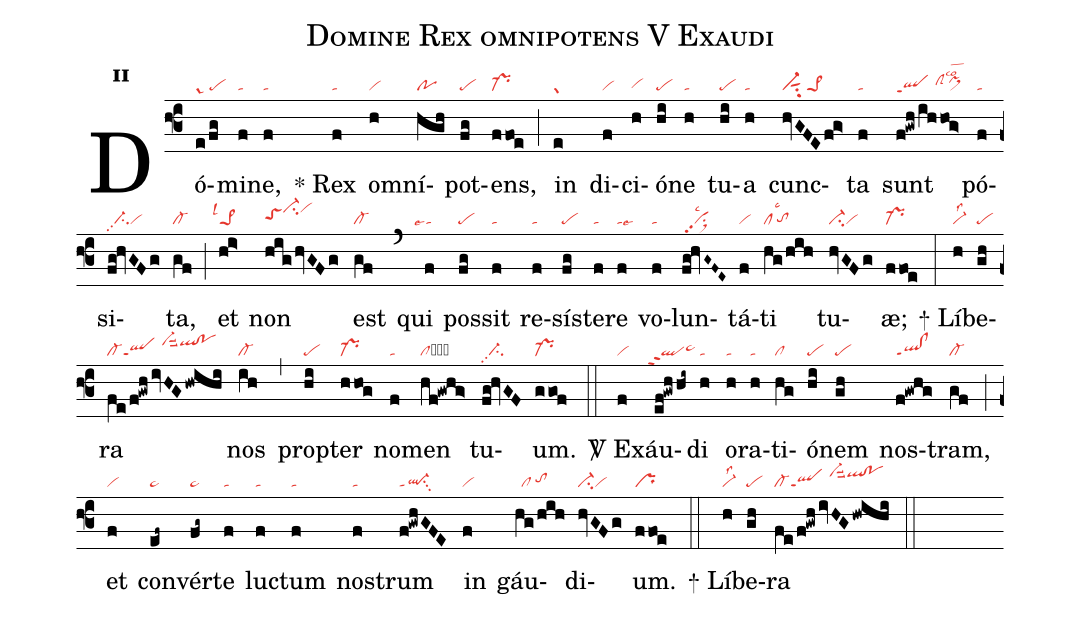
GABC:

name:Domine Rex omnipotens V Exaudi;
office-part:re;
mode:2;
nabc-lines:1;
%%
initial-style: 1;
name:Domine Rex omnipotens;
mode: 2;
office-part: Responsorium;
annotation: Resp.;
annotation: ii;
nabc-lines:1;
%%
(f3) Dó(e/fg|gr-/pe)mi(f|ta)ne,(f|ta) <sp>*</sp> Rex(f|ta) om(h|vi)ní(hgh|po)pot(fg|pe)ens,(ffoe|pr-) (;) in(e|gr) di(f|vi)ci(h|vihg)ó(hi|pe)ne(h|ta) tu(hi|pe)a(h|ta) cunc(hvGFEfg>|vi-sut1su2/pe>1)ta(f|ta) sunt(f!gwh/ihhog>|qlheppt1/clShhpi>hilsco2) pó(f|ta)si(fg!hvGFg|//ci-pp2vi)ta,(gf|cl-) (;) et(hi>|``pe>1lsl1) non(highvGFg|toShhci-hkvihk) est(gf|cl-) (`) qui(f|```talse4) pos(fg|pe)sit(f|ta) re(f|ta)sís(fg|pe)te(f|ta)re(f|talse6) vo(f|ta)lun(fg!hvG~F~E~|/ci>pp2lsc2)tá(f|vi)ti(hg/hih|cllsc3`tohg) tu(hvGFg|ci-vi)æ;(ffoe|pr-) (:)

<sp>+</sp> Lí(h|vi-lss2)be(gh|pe)ra(fe/f!gwh/ivHG/hwihi|cl-qlppt1/vi-hjsuu2qlhj!pohj) nos(ih|cl-) (,) prop(hi|pe)ter(hhog|pr-) no(f|ta)men(hf!gwhg>|clql!cl>1) tu(fg!hvGF|//ci-pp2)um.(ggof|pr-) (::)

<sp>V/</sp> Ex(f|vi)áu(ef!gwh/hi~|``qlppt2pe~hh)di(h|ta) o(h|ta)ra(h|ta)ti(hg|cl)ó(hi|pe)nem(gh|pe) nos(f!gwhg|ql!clppt1)tram,(gf|cl-) (;) et(f|vi) con(ef~|pe~)vér(fg~|pe~)te(f|ta) luc(f|ta)tum(f|ta) nos(f|ta)trum(f!gwhGFE|ql-ppt1su3) in(f|vi) gáu(hg/hih|//cl/tohh)di(hvGFg|ci-vi)um.(ffoe|pr) (::)

<sp>+</sp> Lí(h|vi-lss2)be(gh|pe)ra(fe/f!gwh/ivHG/hwihi|cl-qlppt1/vi-hjsuu2qlhj!pohj) (::)
